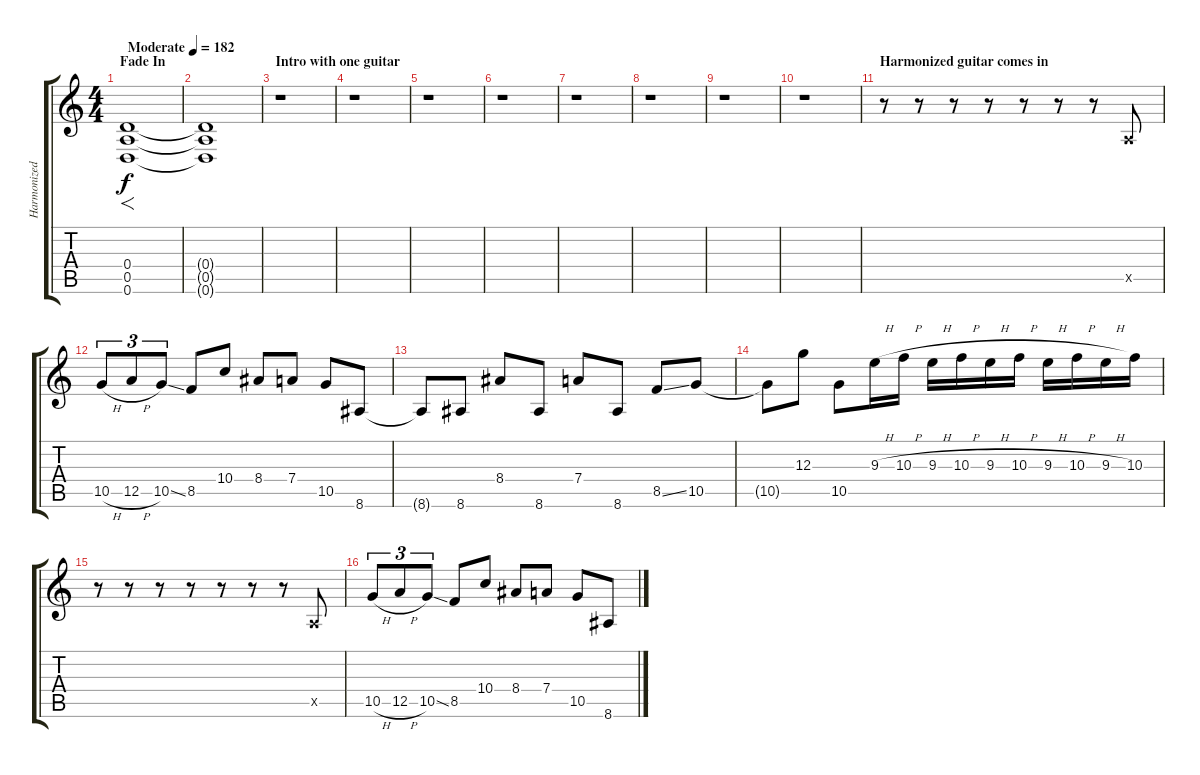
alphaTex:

\track ("Harmonized Lead Guitar" "Harmonized") {instrument distortionguitar}
\staff {score tabs}
\tuning (E4 B3 G3 D3 A2 D2) {hide}
\ts (4 4)
\section ("" "Fade In")
\tempo (182 "Moderate")
\clef g2
\ks c
(0.4 0.5 0.6).1{f dy f instrument distortionguitar} |
(0.4{t} 0.5{t} 0.6{t}).1 |
\section ("" "Intro with one guitar")
r.1 |
r.1 |
r.1 |
r.1 |
r.1 |
r.1 |
r.1 |
r.1 |
\section ("" "Harmonized guitar comes in")
r.8 r.8 r.8 r.8 r.8 r.8 r.8 0.5{x}.8 |
10.5{h}.8{tu (3 2)} 12.5{h}.8{tu (3 2)} 10.5{ss}.8{tu (3 2)} 8.5.8 10.4.8 8.4.8 7.4.8 10.5.8 8.6.8 |
8.6{t}.8 8.6.8 8.4.8 8.6.8 7.4.8 8.6.8 8.5{ss}.8 10.5.8 |
10.5{t}.8 12.3.8 10.5.8 9.3{h}.16 10.3{h}.16 9.3{h}.16 10.3{h}.16 9.3{h}.16 10.3{h}.16 9.3{h}.16 10.3{h}.16 9.3{h}.16 10.3.16 |
r.8 r.8 r.8 r.8 r.8 r.8 r.8 0.5{x}.8 |
10.5{h}.8{tu (3 2)} 12.5{h}.8{tu (3 2)} 10.5{ss}.8{tu (3 2)} 8.5.8 10.4.8 8.4.8 7.4.8 10.5.8 8.6.8
